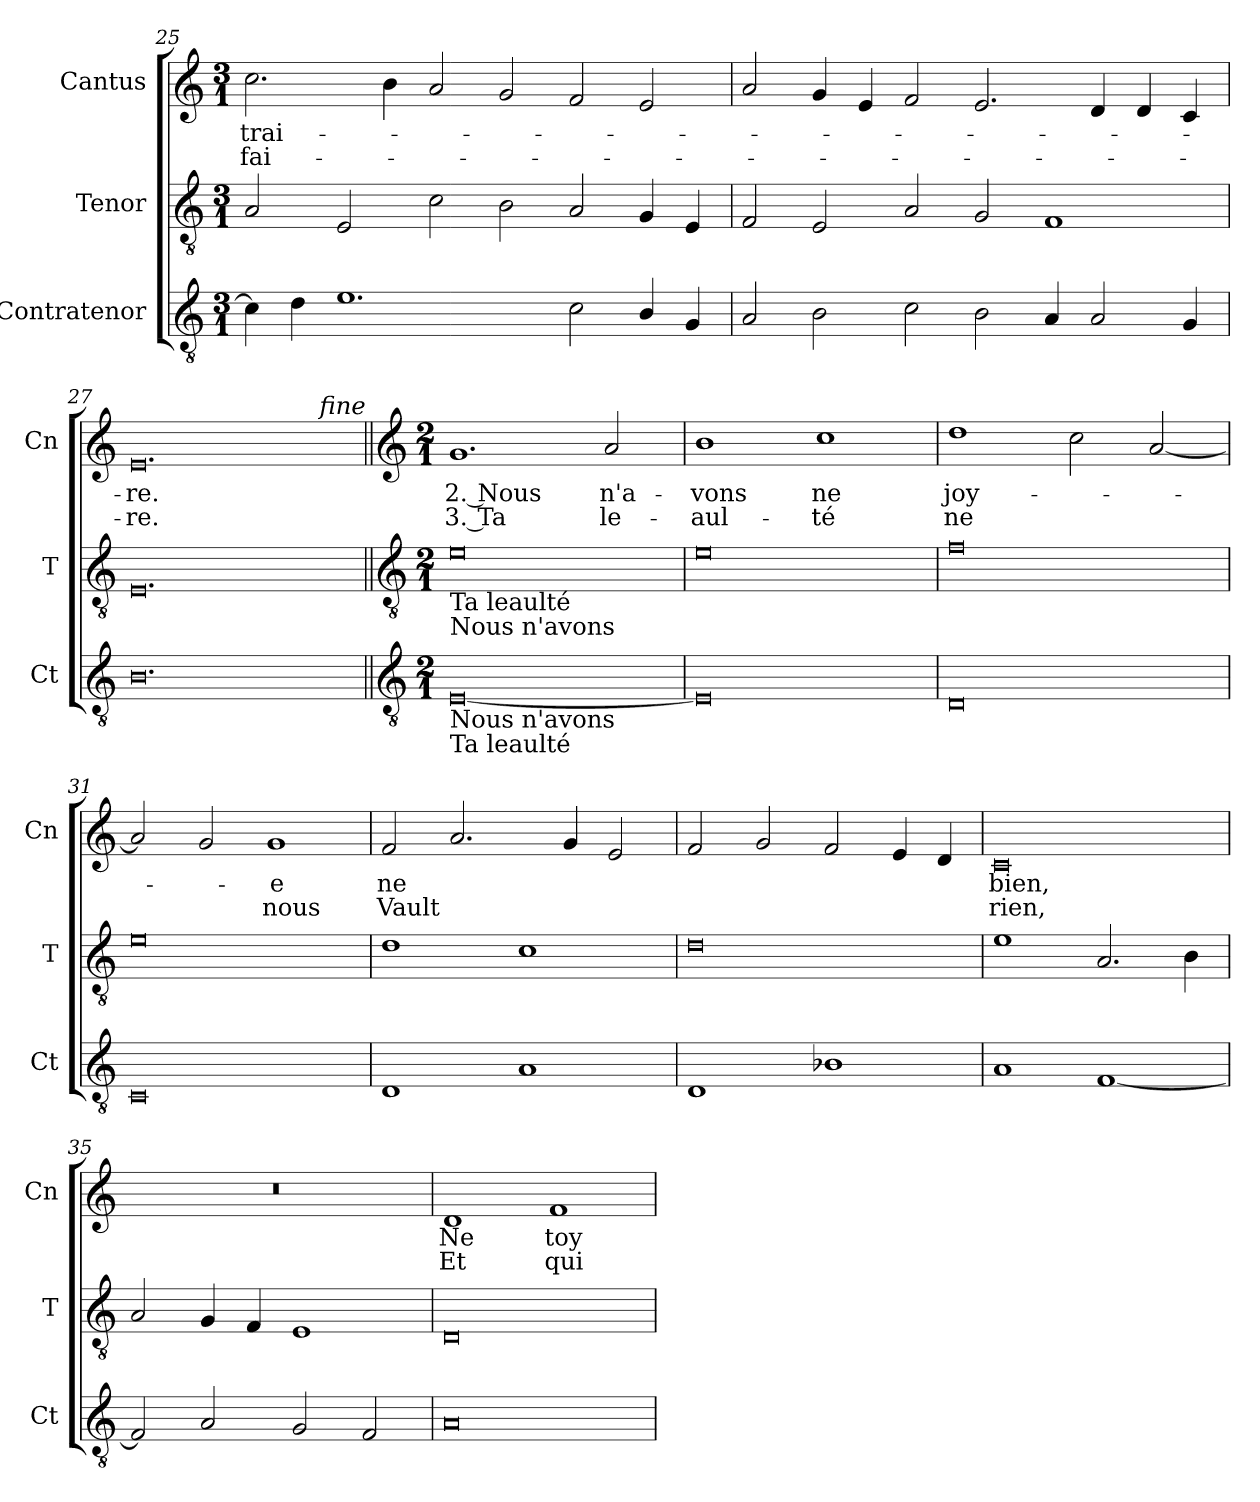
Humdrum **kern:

**kern	**kern	**kern	**text	**text
*part3	*part2	*part1	*part1	*part1
*staff3	*staff2	*staff1	*staff1	*staff1
*I"Contratenor	*I"Tenor	*I"Cantus	*	*
*I'Ct	*I'T	*I'Cn	*	*
*clefGv2	*clefGv2	*clefG2	*	*
*k[]	*k[]	*k[]	*	*
*M3/1	*M3/1	*M3/1	*	*
=25	=25	=25	=25	=25
4c\]	2A/	2.cc\	-trai-	-fai-
4d\	.	.	.	.
1.e	2E/	.	.	.
.	.	4b\	.	.
.	2c\	2a/	.	.
.	2B\	2g/	.	.
2c\	2A/	2f/	.	.
4B/	4G/	2e/	.	.
4G/	4E/	.	.	.
=26	=26	=26	=26	=26
2A/	2F/	2a/	.	.
2B\	2E/	4g/	.	.
.	.	4e/	.	.
2c\	2A/	2f/	.	.
2B\	2G/	2.e/	.	.
4A/	1F	.	.	.
2A/	.	4d/	.	.
.	.	4d/	.	.
4G/	.	4c/	.	.
=27	=27	=27	=27	=27
0.B	0.E	0.e	-re.	-re.
!	!	!LO:TX:a:i:rj:t=fine	!	!
!!LO:LB:g=z
=28||	=28||	=28||	=28||	=28||
*clefGv2	*clefGv2	*clefG2	*	*
*k[]	*k[]	*k[]	*	*
*M2/1	*M2/1	*M2/1	*	*
!	!LO:TX:b:t=Ta leaulté	!	!	!
!	!LO:TX:b:t=Nous n'avons	!	!	!
!LO:TX:b:t=Nous n'avons	!	!	!	!
!LO:TX:b:t=Ta leaulté	!	!	!	!
[0E	0e	1.g	2. Nous	3. Ta
.	.	2a/	n'a-	le-
=29	=29	=29	=29	=29
0E]	0e	1b	-vons	-aul-
.	.	1cc	ne	-té
=30	=30	=30	=30	=30
0D	0f	1dd	joy-	ne
.	.	2cc\	.	.
.	.	[2a/	.	.
=31	=31	=31	=31	=31
0C	0e	2a/]	.	.
.	.	2g/	.	.
.	.	1g	-e	nous
=32	=32	=32	=32	=32
1D	1d	2f/	ne	Vault
.	.	2.a/	.	.
1A	1c	.	.	.
.	.	4g/	.	.
.	.	2e/	.	.
=33	=33	=33	=33	=33
1D	0d	2f/	.	.
.	.	2g/	.	.
1B-X	.	2f/	.	.
.	.	4e/	.	.
.	.	4d/	.	.
=34	=34	=34	=34	=34
1A	1e	0c	bien,	rien,
[1F	2.A/	.	.	.
.	4B\	.	.	.
=35	=35	=35	=35	=35
2F/]	2A/	0r	.	.
2A/	4G/	.	.	.
.	4F/	.	.	.
2G/	1E	.	.	.
2F/	.	.	.	.
=36	=36	=36	=36	=36
0A	0D	1d	Ne	Et
.	.	1f	toy	qui
=	=	=	=	=
*-	*-	*-	*-	*-
